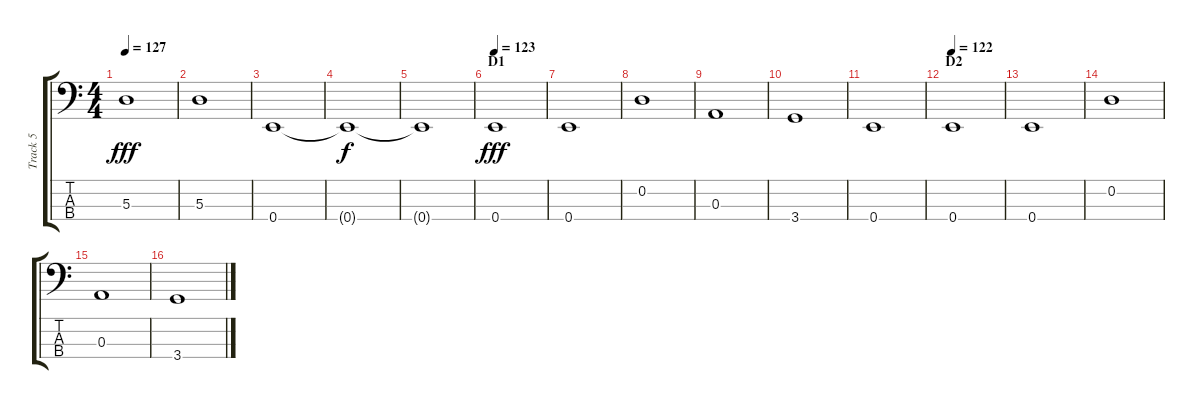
\track ("Track 5" "Track 5") {instrument electricbasspick}
\staff {score tabs}
\tuning (G2 D2 A1 E1) {hide}
\ts (4 4)
\tempo 127
\clef f4
\ks c
5.3.1{dy fff} |
5.3.1 |
0.4.1 |
0.4{t}.1{dy f} |
0.4{t}.1{volume 0} |
\section ("" "D1")
\tempo 123
0.4.1{dy fff volume 13} |
0.4.1 |
0.2.1 |
0.3.1 |
3.4.1 |
0.4.1 |
\section ("" "D2")
\tempo 122
0.4.1 |
0.4.1 |
0.2.1 |
0.3.1 |
3.4.1
